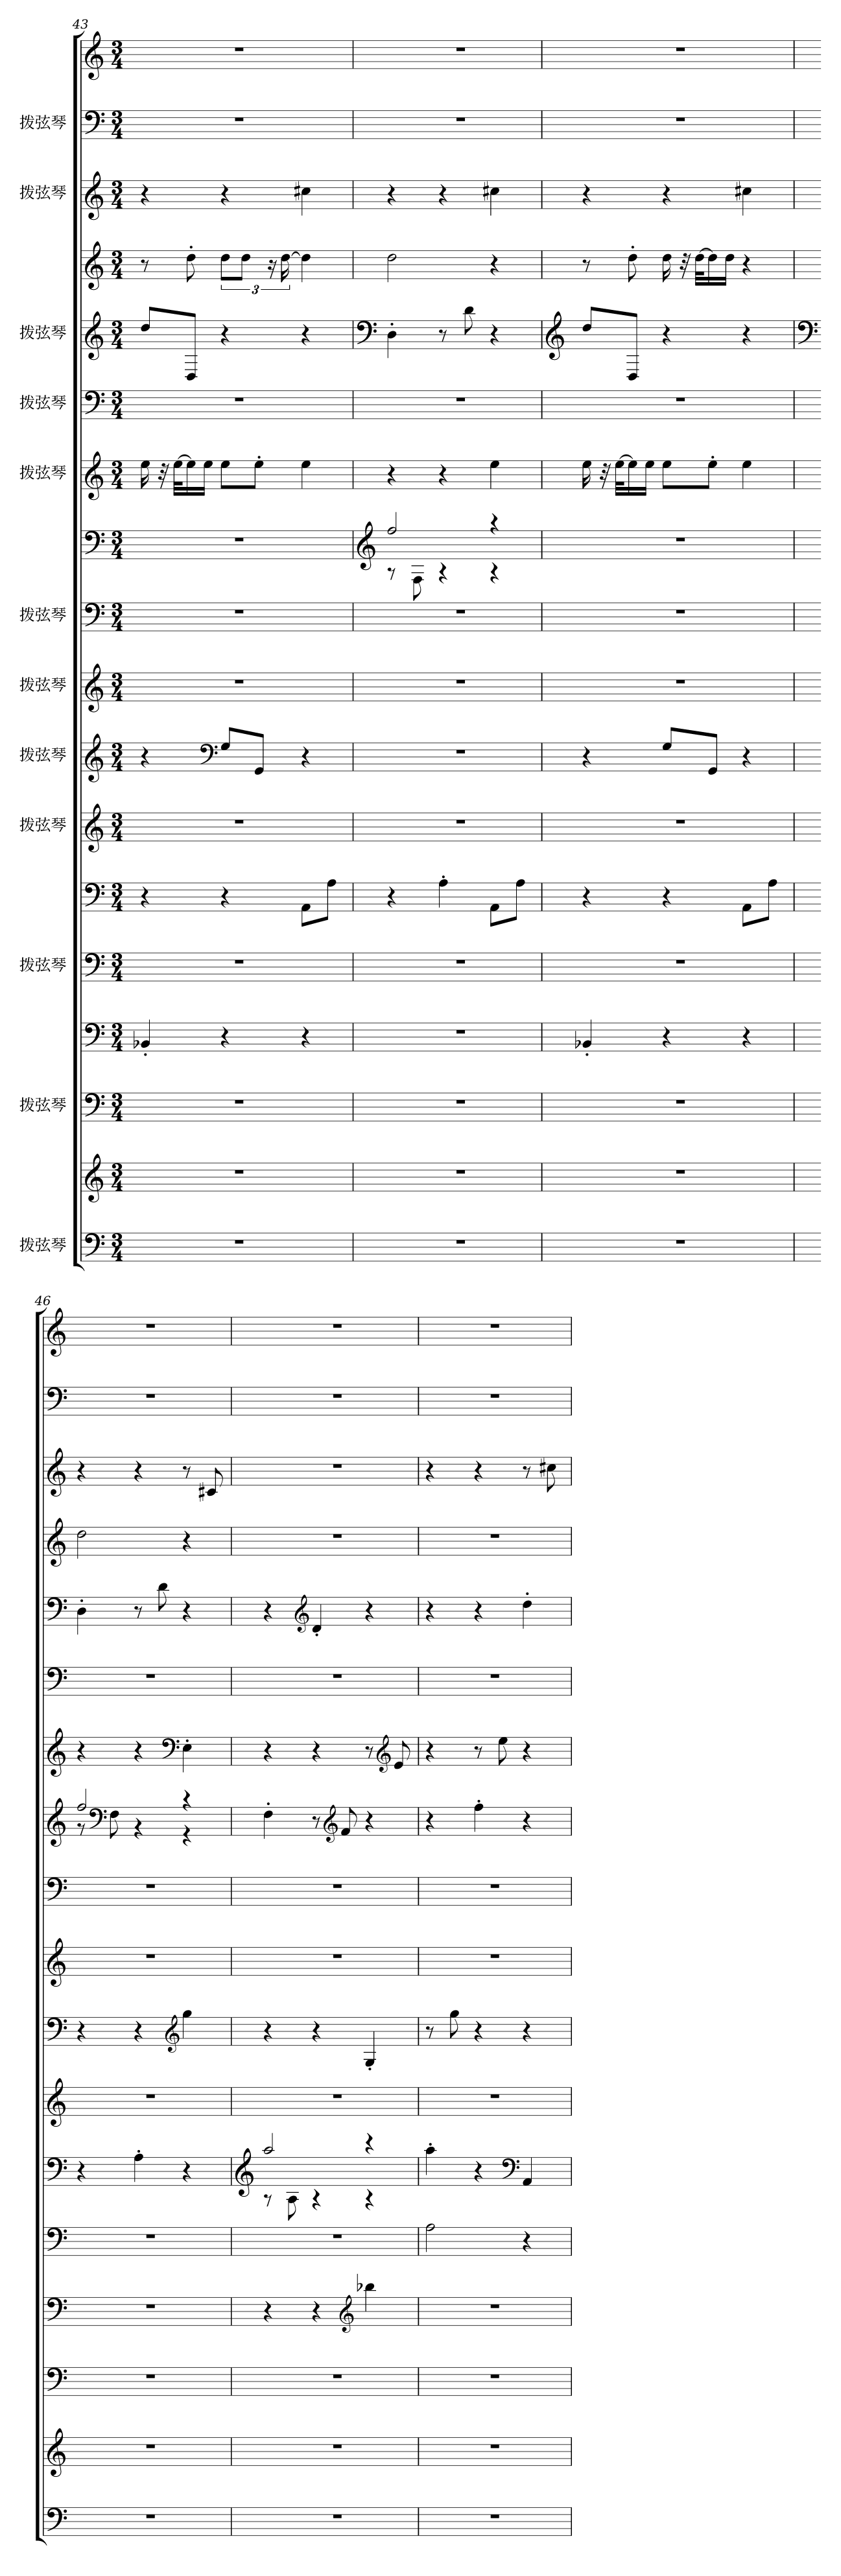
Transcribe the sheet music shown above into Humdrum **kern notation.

**kern	**kern	**kern	**kern	**kern	**kern	**kern	**kern	**kern	**kern	**kern	**kern	**kern	**kern	**kern	**kern	**kern	**kern
*part12	*part12	*part11	*part11	*part10	*part10	*part9	*part8	*part7	*part6	*part6	*part5	*part4	*part3	*part3	*part2	*part1	*part1
*staff18	*staff17	*staff16	*staff15	*staff14	*staff13	*staff12	*staff11	*staff10	*staff9	*staff8	*staff7	*staff6	*staff5	*staff4	*staff3	*staff2	*staff1
*I"拨弦琴	*	*I"拨弦琴	*	*I"拨弦琴	*	*I"拨弦琴	*I"拨弦琴	*I"拨弦琴	*I"拨弦琴	*	*I"拨弦琴	*I"拨弦琴	*I"拨弦琴	*	*I"拨弦琴	*I"拨弦琴	*
!!LO:PB:g=z
*clefF4	*clefG2	*clefF4	*clefF4	*clefF4	*clefF4	*clefG2	*clefG2	*clefG2	*clefF4	*clefF4	*clefG2	*clefF4	*clefG2	*clefG2	*clefG2	*clefF4	*clefG2
*k[]	*k[]	*k[]	*k[]	*k[]	*k[]	*k[]	*k[]	*k[]	*k[]	*k[]	*k[]	*k[]	*k[]	*k[]	*k[]	*k[]	*k[]
*M3/4	*M3/4	*M3/4	*M3/4	*M3/4	*M3/4	*M3/4	*M3/4	*M3/4	*M3/4	*M3/4	*M3/4	*M3/4	*M3/4	*M3/4	*M3/4	*M3/4	*M3/4
=43	=43	=43	=43	=43	=43	=43	=43	=43	=43	=43	=43	=43	=43	=43	=43	=43	=43
2.r	2.r	2.r	4BB-X'/	2.r	4r	2.r	4r	2.r	2.r	2.r	16ee\	2.r	8dd/L	8r	4r	2.r	2.r
.	.	.	.	.	.	.	.	.	.	.	32r	.	.	.	.	.	.
.	.	.	.	.	.	.	.	.	.	.	[32ee\KLL	.	.	.	.	.	.
.	.	.	.	.	.	.	.	.	.	.	16ee\]	.	8D/J	8dd'\	.	.	.
.	.	.	.	.	.	.	.	.	.	.	16ee\JJ	.	.	.	.	.	.
*	*	*	*	*	*	*	*clefF4	*	*	*	*	*	*	*	*	*	*
.	.	.	4r	.	4r	.	8G/L	.	.	.	8ee\L	.	4r	12dd\L	4r	.	.
.	.	.	.	.	.	.	.	.	.	.	.	.	.	12dd\J	.	.	.
.	.	.	.	.	.	.	8GG/J	.	.	.	8ee'\J	.	.	.	.	.	.
.	.	.	.	.	.	.	.	.	.	.	.	.	.	24r	.	.	.
.	.	.	.	.	.	.	.	.	.	.	.	.	.	[24dd\	.	.	.
.	.	.	4r	.	8AA\L	.	4r	.	.	.	4ee\	.	4r	4dd\]	4cc#X\	.	.
.	.	.	.	.	8A\J	.	.	.	.	.	.	.	.	.	.	.	.
=44	=44	=44	=44	=44	=44	=44	=44	=44	=44	=44	=44	=44	=44	=44	=44	=44	=44
*	*	*	*	*	*	*	*	*	*	*clefG2	*	*	*clefF4	*	*	*	*
*	*	*	*	*	*	*	*	*	*	*^	*	*	*	*	*	*	*
2.r	2.r	2.r	2.r	2.r	4r	2.r	2.r	2.r	2.r	2ff/	8r	4r	2.r	4D'\	2dd\	4r	2.r	2.r
.	.	.	.	.	.	.	.	.	.	.	8F\	.	.	.	.	.	.	.
.	.	.	.	.	4A'\	.	.	.	.	.	4r	4r	.	8r	.	4r	.	.
.	.	.	.	.	.	.	.	.	.	.	.	.	.	8d\	.	.	.	.
.	.	.	.	.	8AA\L	.	.	.	.	4r	4r	4ee\	.	4r	4r	4cc#X\	.	.
.	.	.	.	.	8A\J	.	.	.	.	.	.	.	.	.	.	.	.	.
*	*	*	*	*	*	*	*	*	*	*v	*v	*	*	*	*	*	*	*
=45	=45	=45	=45	=45	=45	=45	=45	=45	=45	=45	=45	=45	=45	=45	=45	=45	=45
*	*	*	*	*	*	*	*	*	*	*	*	*	*clefG2	*	*	*	*
2.r	2.r	2.r	4BB-X'/	2.r	4r	2.r	4r	2.r	2.r	2.r	16ee\	2.r	8dd/L	8r	4r	2.r	2.r
.	.	.	.	.	.	.	.	.	.	.	32r	.	.	.	.	.	.
.	.	.	.	.	.	.	.	.	.	.	[32ee\KLL	.	.	.	.	.	.
.	.	.	.	.	.	.	.	.	.	.	16ee\]	.	8D/J	8dd'\	.	.	.
.	.	.	.	.	.	.	.	.	.	.	16ee\JJ	.	.	.	.	.	.
.	.	.	4r	.	4r	.	8G/L	.	.	.	8ee\L	.	4r	16dd\	4r	.	.
.	.	.	.	.	.	.	.	.	.	.	.	.	.	32r	.	.	.
.	.	.	.	.	.	.	.	.	.	.	.	.	.	[32dd\KLL	.	.	.
.	.	.	.	.	.	.	8GG/J	.	.	.	8ee'\J	.	.	16dd\]	.	.	.
.	.	.	.	.	.	.	.	.	.	.	.	.	.	16dd\JJ	.	.	.
.	.	.	4r	.	8AA\L	.	4r	.	.	.	4ee\	.	4r	4r	4cc#X\	.	.
.	.	.	.	.	8A\J	.	.	.	.	.	.	.	.	.	.	.	.
!!LO:PB:g=z
=46	=46	=46	=46	=46	=46	=46	=46	=46	=46	=46	=46	=46	=46	=46	=46	=46	=46
*	*	*	*	*	*	*	*	*	*	*	*	*	*clefF4	*	*	*	*
*	*	*	*	*	*	*	*	*	*	*^	*	*	*	*	*	*	*
2.r	2.r	2.r	2.r	2.r	4r	2.r	4r	2.r	2.r	2ff/	8r	4r	2.r	4D'\	2dd\	4r	2.r	2.r
*	*	*	*	*	*	*	*	*	*	*clefF4	*	*	*	*	*	*	*	*
.	.	.	.	.	.	.	.	.	.	.	8F\	.	.	.	.	.	.	.
.	.	.	.	.	4A'\	.	4r	.	.	.	4r	4r	.	8r	.	4r	.	.
.	.	.	.	.	.	.	.	.	.	.	.	.	.	8d\	.	.	.	.
*	*	*	*	*	*	*	*clefG2	*	*	*	*	*clefF4	*	*	*	*	*	*
.	.	.	.	.	4r	.	4gg\	.	.	4r	4r	4E'\	.	4r	4r	8r	.	.
.	.	.	.	.	.	.	.	.	.	.	.	.	.	.	.	8c#X/	.	.
*	*	*	*	*	*	*	*	*	*	*v	*v	*	*	*	*	*	*	*
=47	=47	=47	=47	=47	=47	=47	=47	=47	=47	=47	=47	=47	=47	=47	=47	=47	=47
*	*	*	*	*	*clefG2	*	*	*	*	*	*	*	*	*	*	*	*
*	*	*	*	*	*^	*	*	*	*	*	*	*	*	*	*	*	*
2.r	2.r	2.r	4r	2.r	2aa/	8r	2.r	4r	2.r	2.r	4F'\	4r	2.r	4r	2.r	2.r	2.r	2.r
.	.	.	.	.	.	8A\	.	.	.	.	.	.	.	.	.	.	.	.
*	*	*	*	*	*	*	*	*	*	*	*	*	*	*clefG2	*	*	*	*
.	.	.	4r	.	.	4r	.	4r	.	.	8r	4r	.	4d'/	.	.	.	.
*	*	*	*	*	*	*	*	*	*	*	*clefG2	*	*	*	*	*	*	*
.	.	.	.	.	.	.	.	.	.	.	8f/	.	.	.	.	.	.	.
*	*	*	*clefG2	*	*	*	*	*	*	*	*	*	*	*	*	*	*	*
.	.	.	4bb-X\	.	4r	4r	.	4G'/	.	.	4r	8r	.	4r	.	.	.	.
*	*	*	*	*	*	*	*	*	*	*	*	*clefG2	*	*	*	*	*	*
.	.	.	.	.	.	.	.	.	.	.	.	8e/	.	.	.	.	.	.
*	*	*	*	*	*v	*v	*	*	*	*	*	*	*	*	*	*	*	*
=48	=48	=48	=48	=48	=48	=48	=48	=48	=48	=48	=48	=48	=48	=48	=48	=48	=48
2.r	2.r	2.r	2.r	2A\	4aa'\	2.r	8r	2.r	2.r	4r	4r	2.r	4r	2.r	4r	2.r	2.r
.	.	.	.	.	.	.	8gg\	.	.	.	.	.	.	.	.	.	.
.	.	.	.	.	4r	.	4r	.	.	4ff'\	8r	.	4r	.	4r	.	.
.	.	.	.	.	.	.	.	.	.	.	8ee\	.	.	.	.	.	.
*	*	*	*	*	*clefF4	*	*	*	*	*	*	*	*	*	*	*	*
.	.	.	.	4r	4AA/	.	4r	.	.	4r	4r	.	4dd'\	.	8r	.	.
.	.	.	.	.	.	.	.	.	.	.	.	.	.	.	8cc#X\	.	.
=	=	=	=	=	=	=	=	=	=	=	=	=	=	=	=	=	=
*-	*-	*-	*-	*-	*-	*-	*-	*-	*-	*-	*-	*-	*-	*-	*-	*-	*-
